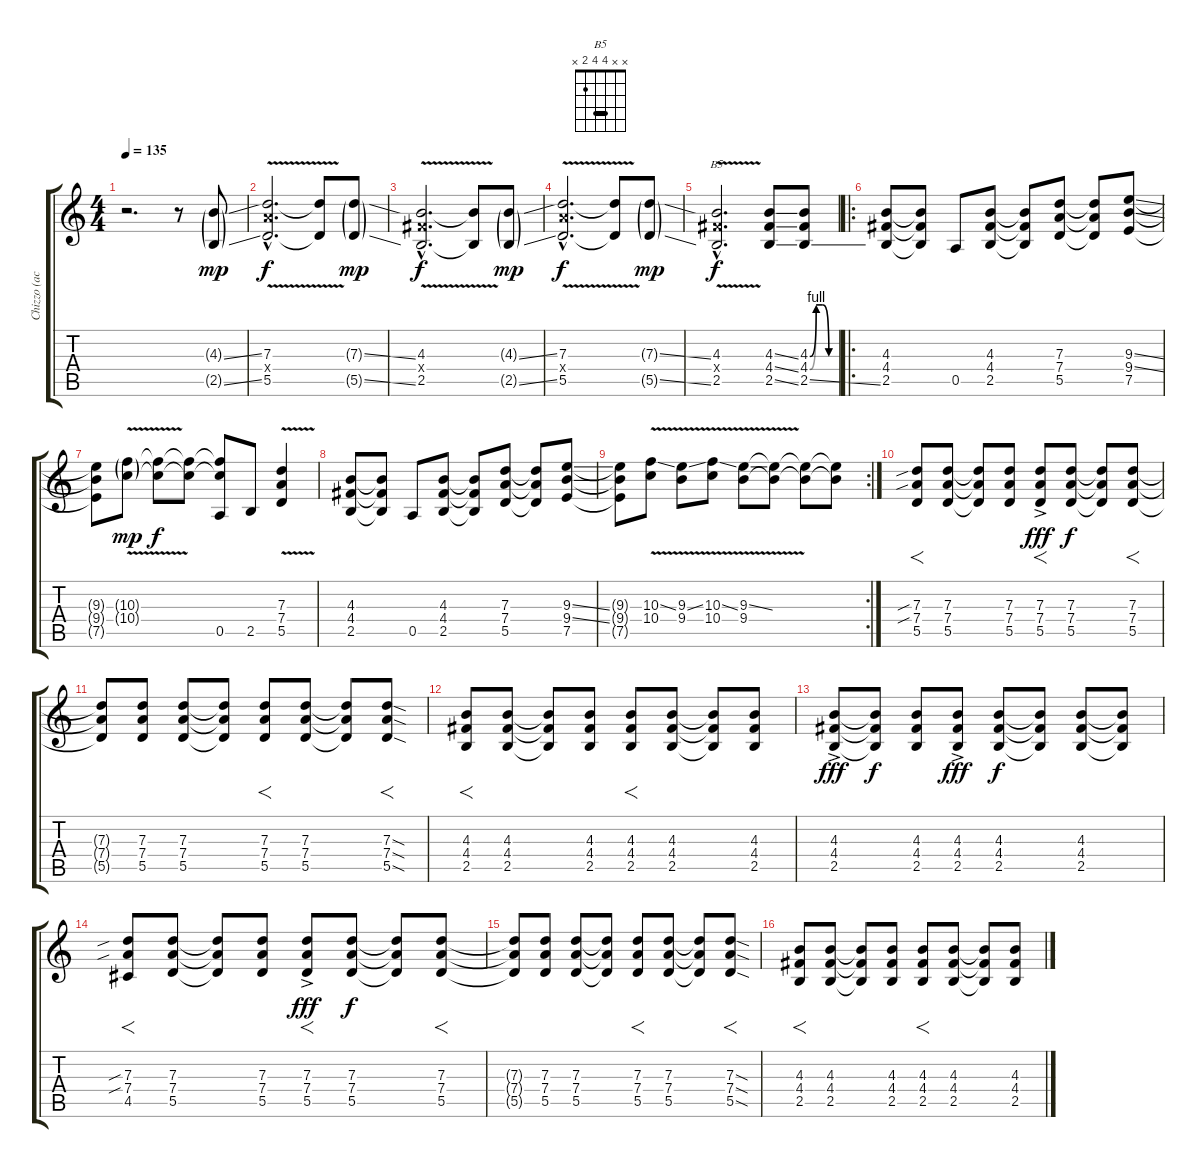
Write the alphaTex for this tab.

\track ("Chizzo (acomp.)" "Chizzo (ac") {instrument electricguitarjazz}
\staff {score tabs}
\tuning (E4 B3 G3 D3 A2 E2) {hide}
\chord ("B5" x x 4 4 2 x) {barre 4}
\ts (4 4)
\tempo 135
\clef g2
\ks c
r.2{d dy mp instrument electricguitarjazz} r.8 (4.3{ss g} 2.5{ss g}).8 |
(7.3{v hac} 7.4{hac x} 5.5{hac}).2{d dy f} (7.3{t} 5.5{t}).8 (7.3{ss g} 5.5{ss g}).8{dy mp} |
(4.3{v hac} 4.4{hac x} 2.5{hac}).2{d dy f} (4.3{t} 2.5{t}).8 (4.3{ss g} 2.5{ss g}).8{dy mp} |
(7.3{v hac} 7.4{hac x} 5.5{hac}).2{d dy f} (7.3{t} 5.5{t}).8 (7.3{ss g} 5.5{ss g}).8{dy mp} |
(4.3{v hac} 4.4{hac x} 2.5{v hac}).2{d ch "B5" dy f} (4.3{ss} 4.4{ss} 2.5{ss}).8 (4.3{be (custom 0 0 15 4 30 4 45 0 60 0)} 4.4{be (custom 0 0 15 4 30 4 45 0 60 0)} 2.5{ss}).8 |
\ro
(4.3 4.4 2.5).8{instrument distortionguitar} (4.3{t} 4.4{t} 2.5{t}).8 0.5.8 (4.3 4.4 2.5).8 (4.3{t} 4.4{t} 2.5{t}).8 (7.3 7.4 5.5).8 (7.3{t} 7.4{t} 5.5{t}).8 (9.3{ss} 9.4{ss} 7.5).8 |
(9.3{t} 9.4{t} 7.5{t}).8 (10.3{v g} 10.4{v g}).8{dy mp} (10.3{t} 10.4{t}).8{dy f} (10.3{t} 10.4{t}).8 (10.3{t} 10.4{t} 0.5).8 2.5.8 (7.3{v} 7.4 5.5).4 |
(4.3 4.4 2.5).8 (4.3{t} 4.4{t} 2.5{t}).8 0.5.8 (4.3 4.4 2.5).8 (4.3{t} 4.4{t} 2.5{t}).8 (7.3 7.4 5.5).8 (7.3{t} 7.4{t} 5.5{t}).8 (9.3{ss} 9.4{ss} 7.5).8 |
\rc 2
(9.3{t} 9.4{t} 7.5{t}).8 (10.3{ss} 10.4{v}).8 (9.3{ss} 9.4{v}).8 (10.3{ss} 10.4{v}).8 (9.3{ss} 9.4{v}).8 (9.3{t} 9.4{t}).8 (9.3{t} 9.4{t}).8 (9.3{t} 9.4{t}).8 |
(7.3{sib} 7.4{sib} 5.5).8{f} (7.3 7.4 5.5).8 (7.3{t} 7.4{t} 5.5{t}).8 (7.3 7.4 5.5).8 (7.3{ac} 7.4 5.5).8{f dy fff} (7.3 7.4 5.5).8{dy f} (7.3{t} 7.4{t} 5.5{t}).8 (7.3 7.4 5.5).8{f} |
(7.3{t} 7.4{t} 5.5{t}).8 (7.3 7.4 5.5).8 (7.3 7.4 5.5).8 (7.3{t} 7.4{t} 5.5{t}).8 (7.3 7.4 5.5).8{f} (7.3 7.4 5.5).8 (7.3{t} 7.4{t} 5.5{t}).8 (7.3{sod} 7.4{sod} 5.5{sod}).8{f} |
(4.3 4.4 2.5).8{f} (4.3 4.4 2.5).8 (4.3{t} 4.4{t} 2.5{t}).8 (4.3 4.4 2.5).8 (4.3 4.4 2.5).8{f} (4.3 4.4 2.5).8 (4.3{t} 4.4{t} 2.5{t}).8 (4.3 4.4 2.5).8 |
(4.3 4.4{ac} 2.5).8{dy fff} (4.3{t} 4.4{t} 2.5{t}).8{dy f} (4.3 4.4 2.5).8 (4.3 4.4{ac} 2.5).8{dy fff} (4.3 4.4 2.5).8{dy f} (4.3{t} 4.4{t} 2.5{t}).8 (4.3 4.4 2.5).8 (4.3{t} 4.4{t} 2.5{t}).8 |
(7.3{sib} 7.4{sib} 4.5).8{f} (7.3 7.4 5.5).8 (7.3{t} 7.4{t} 5.5{t}).8 (7.3 7.4 5.5).8 (7.3{ac} 7.4 5.5).8{f dy fff} (7.3 7.4 5.5).8{dy f} (7.3{t} 7.4{t} 5.5{t}).8 (7.3 7.4 5.5).8{f} |
(7.3{t} 7.4{t} 5.5{t}).8 (7.3 7.4 5.5).8 (7.3 7.4 5.5).8 (7.3{t} 7.4{t} 5.5{t}).8 (7.3 7.4 5.5).8{f} (7.3 7.4 5.5).8 (7.3{t} 7.4{t} 5.5{t}).8 (7.3{sod} 7.4{sod} 5.5{sod}).8{f} |
(4.3 4.4 2.5).8{f} (4.3 4.4 2.5).8 (4.3{t} 4.4{t} 2.5{t}).8 (4.3 4.4 2.5).8 (4.3 4.4 2.5).8{f} (4.3 4.4 2.5).8 (4.3{t} 4.4{t} 2.5{t}).8 (4.3 4.4 2.5).8
